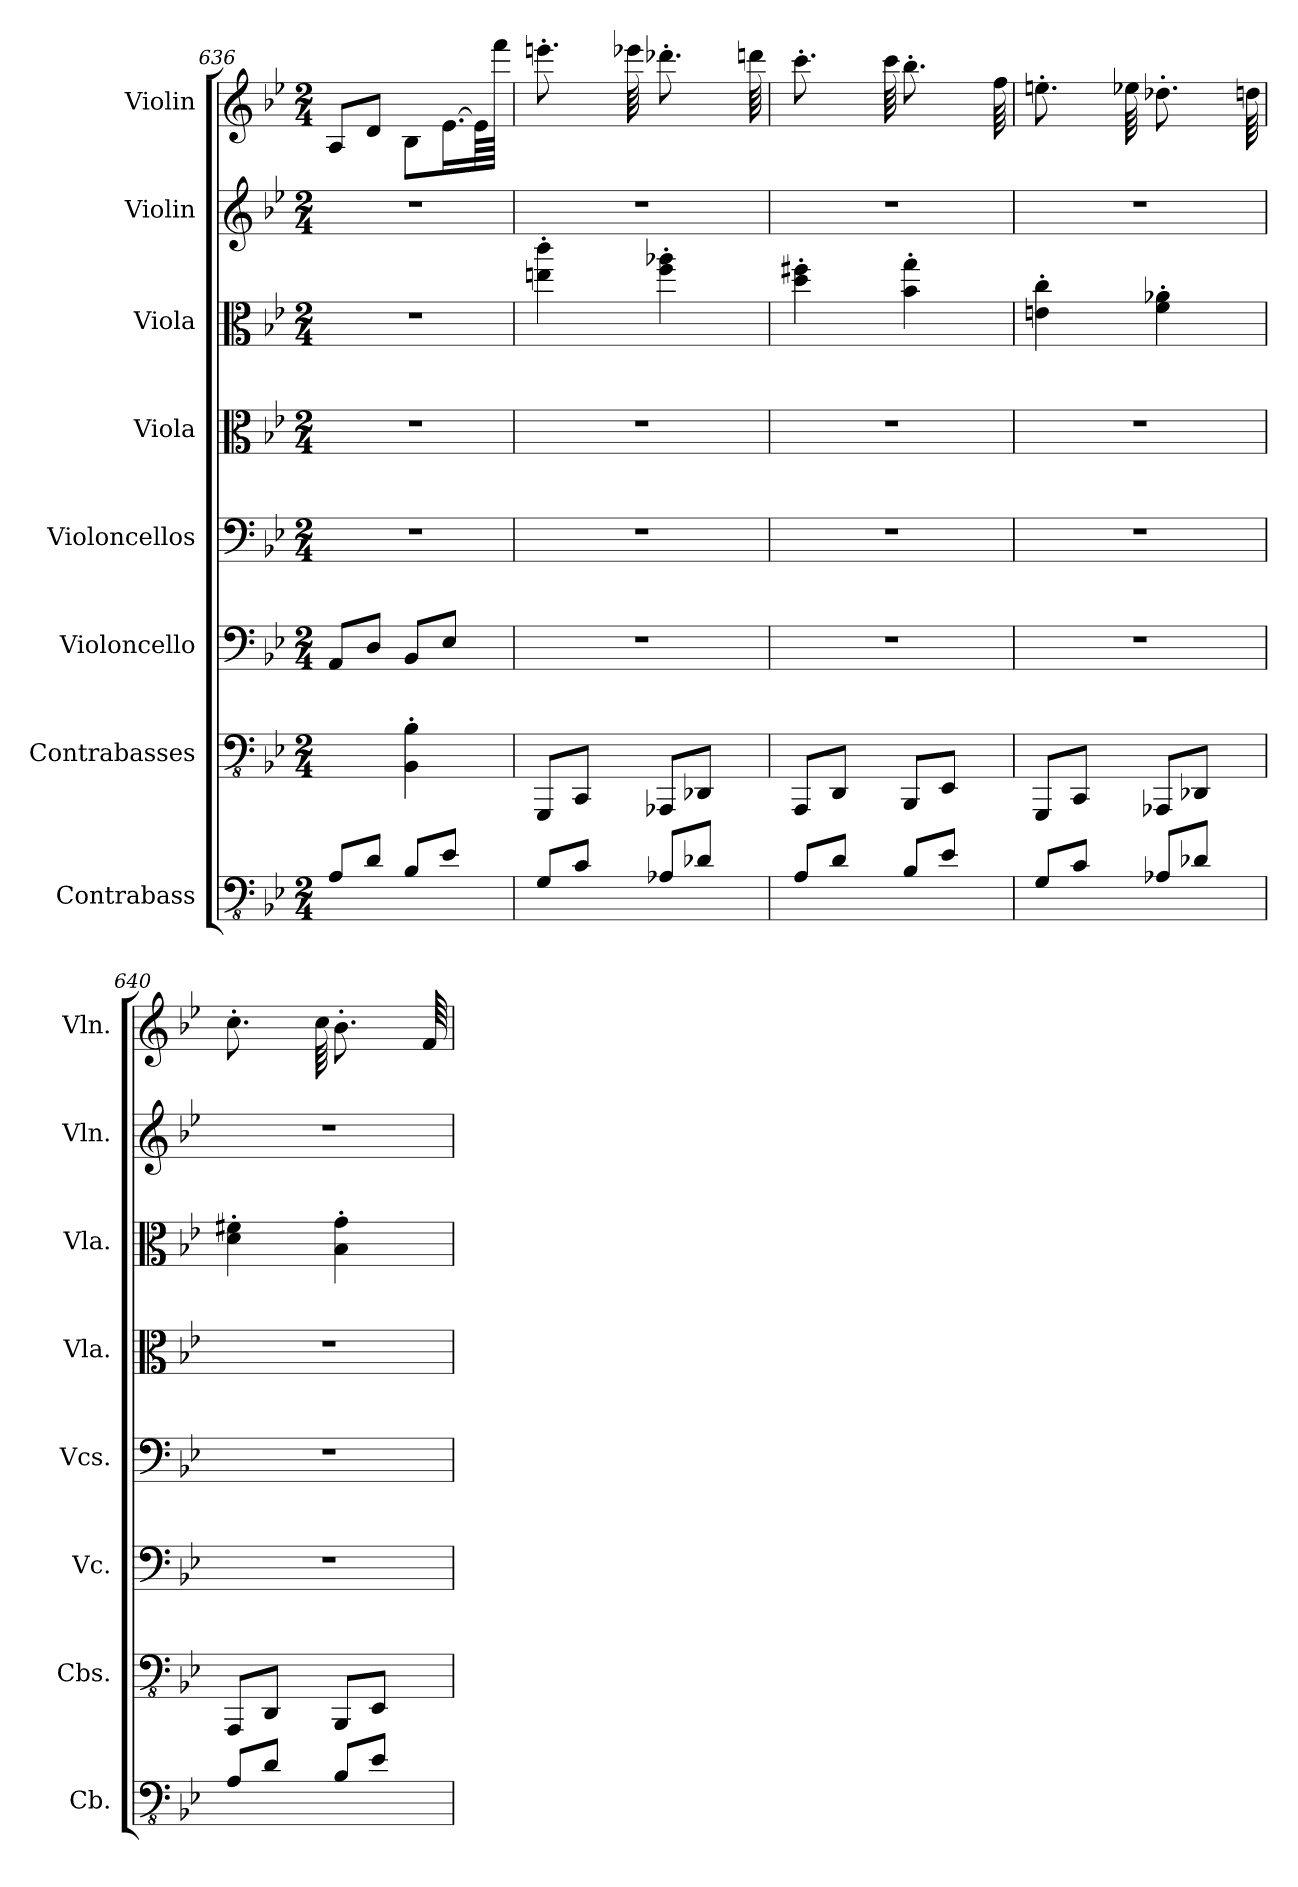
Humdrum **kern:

**kern	**kern	**kern	**kern	**kern	**kern	**kern	**kern
*part8	*part7	*part6	*part5	*part4	*part3	*part2	*part1
*staff8	*staff7	*staff6	*staff5	*staff4	*staff3	*staff2	*staff1
*I"Contrabass	*I"Contrabasses	*I"Violoncello	*I"Violoncellos	*I"Viola	*I"Viola	*I"Violin	*I"Violin
*I'Cb.	*I'Cbs.	*I'Vc.	*I'Vcs.	*I'Vla.	*I'Vla.	*I'Vln.	*I'Vln.
*clefFv4	*clefFv4	*clefF4	*clefF4	*clefC3	*clefC3	*clefG2	*clefG2
*ITrd7c12	*	*	*	*	*	*	*
*k[b-e-]	*k[b-e-]	*k[b-e-]	*k[b-e-]	*k[b-e-]	*k[b-e-]	*k[b-e-]	*k[b-e-]
*M2/4	*M2/4	*M2/4	*M2/4	*M2/4	*M2/4	*M2/4	*M2/4
=636	=636	=636	=636	=636	=636	=636	=636
8AAA/L	4ryy	8AA/L	2r	2r	2r	2r	8A/L
8DD/J	.	8D/J	.	.	.	.	8d/J
8BBB-/L	4BBB-\' 4BB-\'	8BB-/L	.	.	.	.	8B-\L
8EE-/J	.	8E-/J	.	.	.	.	[16.e-\L
.	.	.	.	.	.	.	64e-\LL]
.	.	.	.	.	.	.	64fff\JJJJ
!!LO:PB:g=z
=637	=637	=637	=637	=637	=637	=637	=637
8GGG/L	8GGGG/L	2r	2r	2r	4een\' 4ccc\'	2r	8.eeen'\
8CC/J	8CCC/J	.	.	.	.	.	.
.	.	.	.	.	.	.	32ryy
.	.	.	.	.	.	.	64ryy
.	.	.	.	.	.	.	64eee-X\
8AAA-X/L	8AAAA-X/L	.	.	.	4ff\' 4aa-X\'	.	8.ddd-X'\
8DD-X/J	8DDD-X/J	.	.	.	.	.	.
.	.	.	.	.	.	.	32ryy
.	.	.	.	.	.	.	64ryy
.	.	.	.	.	.	.	64dddn\
=638	=638	=638	=638	=638	=638	=638	=638
8AAA/L	8AAAA/L	2r	2r	2r	4dd\' 4ff#X\'	2r	8.ccc'\
8DD/J	8DDD/J	.	.	.	.	.	.
.	.	.	.	.	.	.	32ryy
.	.	.	.	.	.	.	64ryy
.	.	.	.	.	.	.	64ccc\
8BBB-/L	8BBBB-/L	.	.	.	4b-\' 4gg\'	.	8.bb-'\
8EE-/J	8EEE-/J	.	.	.	.	.	.
.	.	.	.	.	.	.	32ryy
.	.	.	.	.	.	.	64ryy
.	.	.	.	.	.	.	64ff\
=639	=639	=639	=639	=639	=639	=639	=639
8GGG/L	8GGGG/L	2r	2r	2r	4en\' 4cc\'	2r	8.een'\
8CC/J	8CCC/J	.	.	.	.	.	.
.	.	.	.	.	.	.	32ryy
.	.	.	.	.	.	.	64ryy
.	.	.	.	.	.	.	64ee-X\
8AAA-X/L	8AAAA-X/L	.	.	.	4f\' 4a-X\'	.	8.dd-X'\
8DD-X/J	8DDD-X/J	.	.	.	.	.	.
.	.	.	.	.	.	.	32ryy
.	.	.	.	.	.	.	64ryy
.	.	.	.	.	.	.	64ddn\
!!LO:PB:g=z
=640	=640	=640	=640	=640	=640	=640	=640
8AAA/L	8AAAA/L	2r	2r	2r	4d\' 4f#X\'	2r	8.cc'\
8DD/J	8DDD/J	.	.	.	.	.	.
.	.	.	.	.	.	.	32ryy
.	.	.	.	.	.	.	64ryy
.	.	.	.	.	.	.	64cc\
8BBB-/L	8BBBB-/L	.	.	.	4B-\' 4g\'	.	8.b-'\
8EE-/J	8EEE-/J	.	.	.	.	.	.
.	.	.	.	.	.	.	32ryy
.	.	.	.	.	.	.	64ryy
.	.	.	.	.	.	.	64f/
=	=	=	=	=	=	=	=
*-	*-	*-	*-	*-	*-	*-	*-
